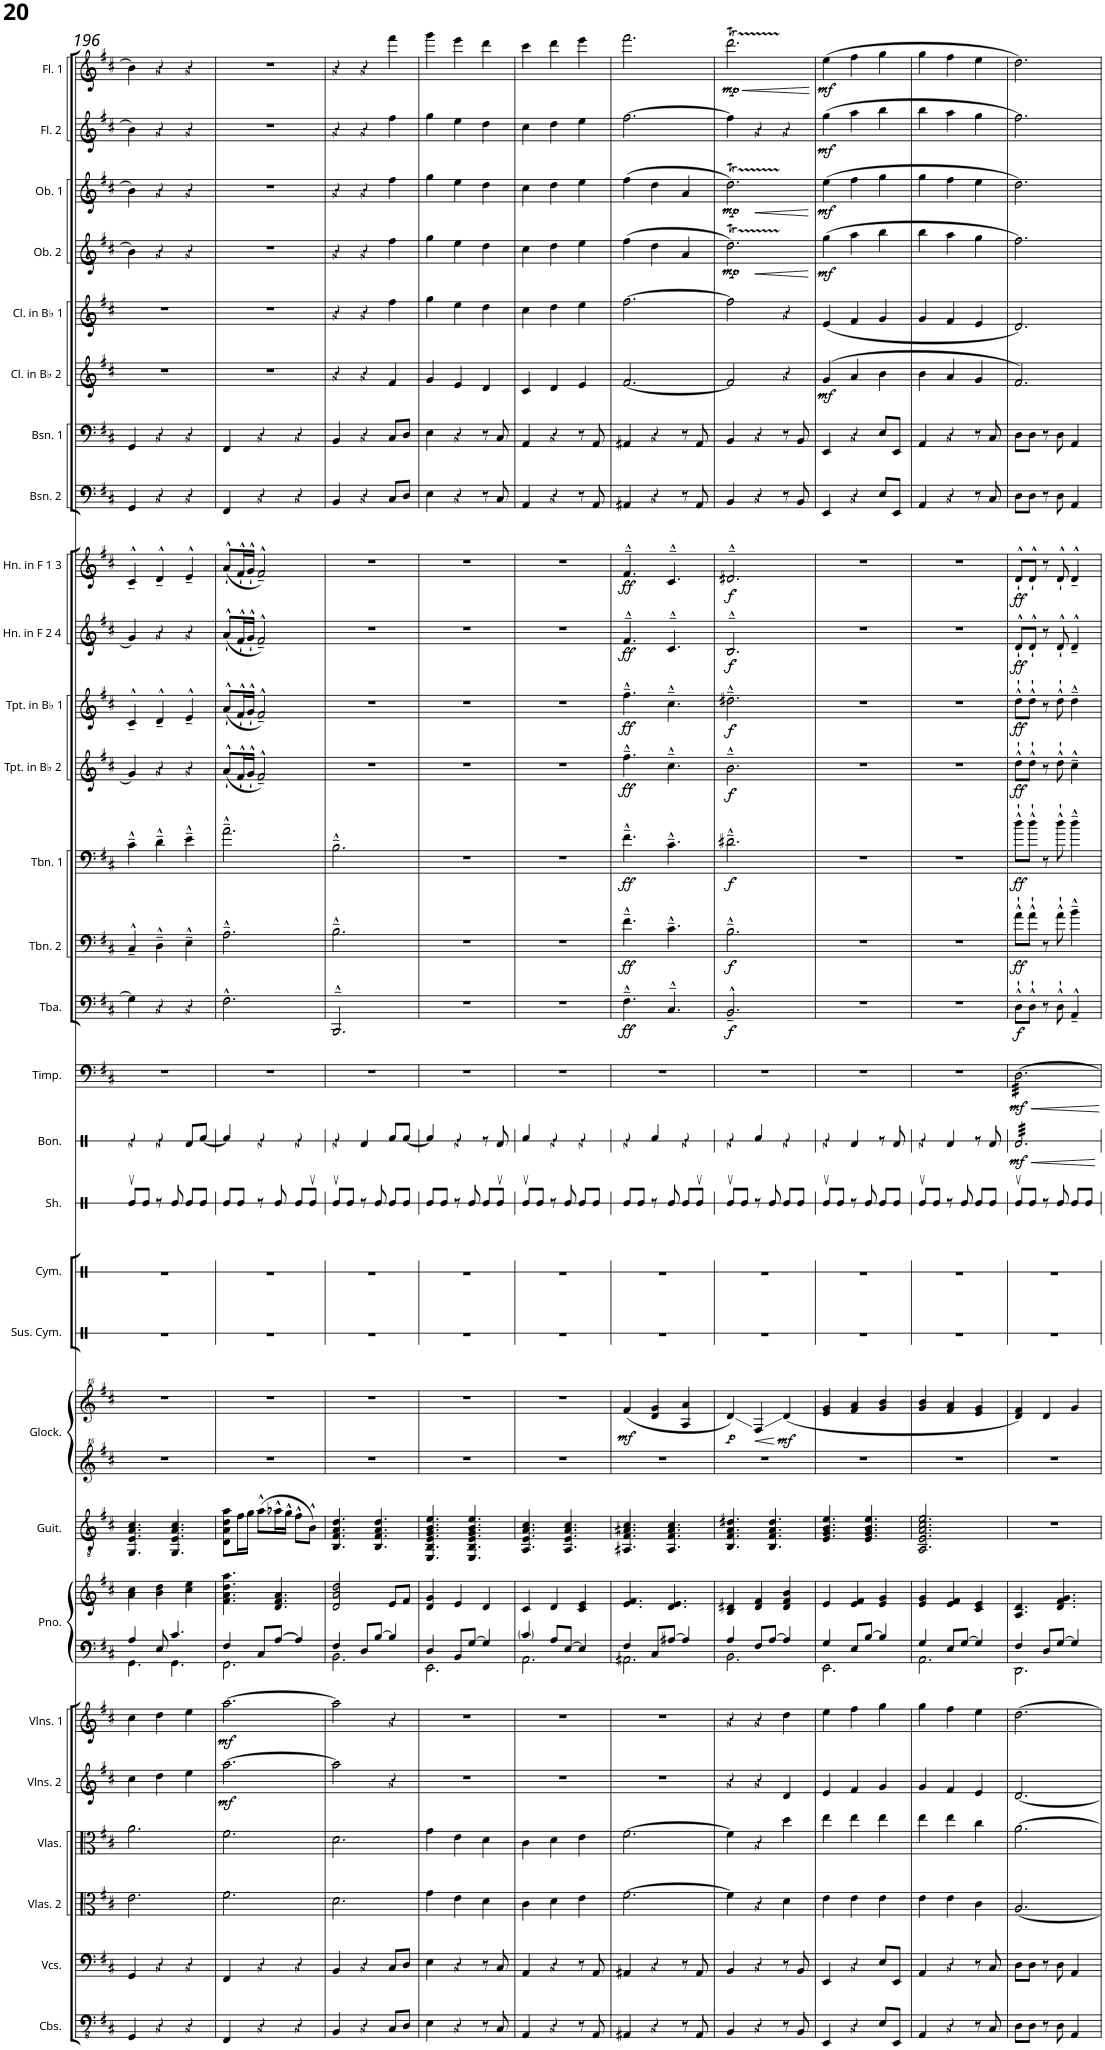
**kern	**kern	**kern	**kern	**kern	**dynam	**kern	**dynam	**kern	**kern	**kern	**kern	**kern	**dynam	**kern	**kern	**kern	**kern	**dynam	**kern	**dynam	**kern	**dynam	**kern	**dynam	**kern	**dynam	**kern	**dynam	**kern	**dynam	**kern	**dynam	**kern	**dynam	**kern	**kern	**kern	**dynam	**kern	**kern	**dynam	**kern	**dynam	**kern	**dynam	**kern	**dynam
*part29	*part28	*part27	*part26	*part25	*part25	*part24	*part24	*part23	*part23	*part22	*part21	*part21	*part21	*part20	*part19	*part18	*part17	*part17	*part16	*part16	*part15	*part15	*part14	*part14	*part13	*part13	*part12	*part12	*part11	*part11	*part10	*part10	*part9	*part9	*part8	*part7	*part6	*part6	*part5	*part4	*part4	*part3	*part3	*part2	*part2	*part1	*part1
*staff31	*staff30	*staff29	*staff28	*staff27	*staff27	*staff26	*staff26	*staff25	*staff24	*staff23	*staff22	*staff21	*staff21/22	*staff20	*staff19	*staff18	*staff17	*staff17	*staff16	*staff16	*staff15	*staff15	*staff14	*staff14	*staff13	*staff13	*staff12	*staff12	*staff11	*staff11	*staff10	*staff10	*staff9	*staff9	*staff8	*staff7	*staff6	*staff6	*staff5	*staff4	*staff4	*staff3	*staff3	*staff2	*staff2	*staff1	*staff1
*I"Contrabasses	*I"Violoncellos	*I"Violas 2	*I"Violas	*I"Violins 2	*	*I"Violins 1	*	*I"Piano	*	*I"Classical Guitar	*I"Glockenspiel	*	*	*I"Suspended Cymbal	*I"Cymbals	*I"Shaker	*I"Bongos	*	*I"Timpani	*	*I"Tuba	*	*I"Trombone 2	*	*I"Trombone 1	*	*I"Trumpet in Bb 2	*	*I"Trumpet in Bb 1	*	*I"Horn in F 2 &amp; 4	*	*I"Horn in F 1 &amp; 3	*	*I"Bassoon 2	*I"Bassoon 1	*I"Clarinet in Bb 2	*	*I"Clarinet in Bb 1	*I"Oboe 2	*	*I"Oboe 1	*	*I"Flute 2	*	*I"Flute 1	*
*I'Cbs.	*I'Vcs.	*I'Vlas. 2	*I'Vlas.	*I'Vlns. 2	*	*I'Vlns. 1	*	*I'Pno.	*	*I'Guit.	*I'Glock.	*	*	*I'Sus. Cym.	*I'Cym.	*I'Sh.	*I'Bon.	*	*I'Timp.	*	*I'Tba.	*	*I'Tbn. 2	*	*I'Tbn. 1	*	*I'Tpt. in Bb 2	*	*I'Tpt. in Bb 1	*	*I'Hn. in F 2 4	*	*I'Hn. in F 1 3	*	*I'Bsn. 2	*I'Bsn. 1	*I'Cl. in Bb 2	*	*I'Cl. in Bb 1	*I'Ob. 2	*	*I'Ob. 1	*	*I'Fl. 2	*	*I'Fl. 1	*
!!LO:PB:g=z
*clefFv4	*clefF4	*clefC3	*clefC3	*clefG2	*	*clefG2	*	*clefF4	*clefG2	*clefGv2	*clefG^^2	*clefG^^2	*	*clefX	*clefX	*clefX	*clefX	*	*clefF4	*	*clefF4	*	*clefF4	*	*clefF4	*	*clefG2	*	*clefG2	*	*clefG2	*	*clefG2	*	*clefF4	*clefF4	*clefG2	*	*clefG2	*clefG2	*	*clefG2	*	*clefG2	*	*clefG2	*
*	*	*	*	*	*	*	*	*	*	*	*	*	*	*	*	*	*	*	*	*	*	*	*	*	*	*	*Trd1c2	*	*Trd1c2	*	*Trd4c7	*	*Trd4c7	*	*	*	*Trd1c2	*	*Trd1c2	*	*	*	*	*	*	*	*
*k[f#c#]	*k[f#c#]	*k[f#c#]	*k[f#c#]	*k[f#c#]	*	*k[f#c#]	*	*k[f#c#]	*k[f#c#]	*k[f#c#]	*k[f#c#]	*k[f#c#]	*	*k[]	*k[]	*k[]	*k[]	*	*k[f#c#]	*	*k[f#c#]	*	*k[f#c#]	*	*k[f#c#]	*	*k[f#c#]	*	*k[f#c#]	*	*k[f#c#]	*	*k[f#c#]	*	*k[f#c#]	*k[f#c#]	*k[f#c#]	*	*k[f#c#]	*k[f#c#]	*	*k[f#c#]	*	*k[f#c#]	*	*k[f#c#]	*
*M3/4	*M3/4	*M3/4	*M3/4	*M3/4	*	*M3/4	*	*M3/4	*M3/4	*M3/4	*M3/4	*M3/4	*	*M3/4	*M3/4	*M3/4	*M3/4	*	*M3/4	*	*M3/4	*	*M3/4	*	*M3/4	*	*M3/4	*	*M3/4	*	*M3/4	*	*M3/4	*	*M3/4	*M3/4	*M3/4	*	*M3/4	*M3/4	*	*M3/4	*	*M3/4	*	*M3/4	*
=196	=196	=196	=196	=196	=196	=196	=196	=196	=196	=196	=196	=196	=196	=196	=196	=196	=196	=196	=196	=196	=196	=196	=196	=196	=196	=196	=196	=196	=196	=196	=196	=196	=196	=196	=196	=196	=196	=196	=196	=196	=196	=196	=196	=196	=196	=196	=196
*	*	*	*	*	*	*	*	*^	*	*	*	*	*	*	*	*	*	*	*	*	*	*	*	*	*	*	*	*	*	*	*	*	*	*	*	*	*	*	*	*	*	*	*	*	*	*	*
4GGG/	4GG/	2.e\	2.a\	4cc#\	.	4cc#\	.	4A/	4.GG\	4a\ 4cc#\	4.GG/ 4.E/ 4.A/ 4.c#/	2.r	2.r	.	2.r	2.r	8Rev/L	4r	.	2.r	.	4G\]	.	4C#~^^/	.	4c#~^^\	.	4g/]	.	4c#~^^/	.	4g/]	.	4c#~^^/	.	4GG/	4GG/	2.r	.	2.r	4b\]	.	4b\]	.	4b\]	.	4b\]	.
.	.	.	.	.	.	.	.	.	.	.	.	.	.	.	.	.	8Re/J	.	.	.	.	.	.	.	.	.	.	.	.	.	.	.	.	.	.	.	.	.	.	.	.	.	.	.	.	.	.	.
4r	4r	.	.	4dd\	.	4dd\	.	8E/	.	4b\ 4dd\	.	.	.	.	.	.	8r	4r	.	.	.	4r	.	4D~^^\	.	4d~^^\	.	4r	.	4d~^^/	.	4r	.	4d~^^/	.	4r	4r	.	.	.	4r	.	4r	.	4r	.	4r	.
.	.	.	.	.	.	.	.	4.c#/	4.GG\	.	4.GG/ 4.E/ 4.A/ 4.c#/	.	.	.	.	.	8Re/	.	.	.	.	.	.	.	.	.	.	.	.	.	.	.	.	.	.	.	.	.	.	.	.	.	.	.	.	.	.	.
4r	4r	.	.	4ee\	.	4ee\	.	.	.	4cc#\ 4ee\	.	.	.	.	.	.	8Re/L	8Rd/L	.	.	.	4r	.	4E~^^\	.	4e~^^\	.	4r	.	4e~^^/	.	4r	.	4e~^^/	.	4r	4r	.	.	.	4r	.	4r	.	4r	.	4r	.
.	.	.	.	.	.	.	.	.	.	.	.	.	.	.	.	.	8Re/J	[8Rf/J	.	.	.	.	.	.	.	.	.	.	.	.	.	.	.	.	.	.	.	.	.	.	.	.	.	.	.	.	.	.
=197	=197	=197	=197	=197	=197	=197	=197	=197	=197	=197	=197	=197	=197	=197	=197	=197	=197	=197	=197	=197	=197	=197	=197	=197	=197	=197	=197	=197	=197	=197	=197	=197	=197	=197	=197	=197	=197	=197	=197	=197	=197	=197	=197	=197	=197	=197	=197	=197
!	!	!	!	!	!LO:DY:b	!	!LO:DY:b	!	!	!	!	!	!	!	!	!	!	!	!	!	!	!	!	!	!	!	!	!	!	!	!	!	!	!	!	!	!	!	!	!	!	!	!	!	!	!	!	!
4FFF#/	4FF#/	2.f#\	2.f#\	[2.aa\	mf	[2.aa\	mf	4F#/	2.FF#\	4.f#\ 4.a\ 4.dd\ 4.aa\	8D\ 8A\ 8d\ 8a\L	2.r	2.r	.	2.r	2.r	8Re/L	4Rf/]	.	2.r	.	2.F#^^\	.	2.A~^^\	.	2.a~^^\	.	(8a`^^/L	.	(8a`^^/L	.	(8a`^^/L	.	(8a`^^/L	.	4FF#/	4FF#/	2.r	.	2.r	2.r	.	2.r	.	2.r	.	2.r	.
.	.	.	.	.	.	.	.	.	.	.	16f#\L	.	.	.	.	.	8Re/J	.	.	.	.	.	.	.	.	.	.	16f#`^^/L	.	16f#`^^/L	.	16f#`^^/L	.	16f#`^^/L	.	.	.	.	.	.	.	.	.	.	.	.	.	.
.	.	.	.	.	.	.	.	.	.	.	16g\JJ	.	.	.	.	.	.	.	.	.	.	.	.	.	.	.	.	16g`^^/JJ	.	16g`^^/JJ	.	16g`^^/JJ	.	16g`^^/JJ	.	.	.	.	.	.	.	.	.	.	.	.	.	.
4r	4r	.	.	.	.	.	.	8C#/L	.	.	(8a^^\L	.	.	.	.	.	8r	4r	.	.	.	.	.	.	.	.	.	2f#~^^/)	.	2f#~^^/)	.	2f#~^^/)	.	2f#~^^/)	.	4r	4r	.	.	.	.	.	.	.	.	.	.	.
.	.	.	.	.	.	.	.	[8A/J	.	4.d/ 4.f#/ 4.a/	16a-X^^\L	.	.	.	.	.	8Re/	.	.	.	.	.	.	.	.	.	.	.	.	.	.	.	.	.	.	.	.	.	.	.	.	.	.	.	.	.	.	.
.	.	.	.	.	.	.	.	.	.	.	16g^^\JJ	.	.	.	.	.	.	.	.	.	.	.	.	.	.	.	.	.	.	.	.	.	.	.	.	.	.	.	.	.	.	.	.	.	.	.	.	.
4r	4r	.	.	.	.	.	.	4A/]	.	.	8f#^^\L	.	.	.	.	.	8Re/L	4r	.	.	.	.	.	.	.	.	.	.	.	.	.	.	.	.	.	4r	4r	.	.	.	.	.	.	.	.	.	.	.
.	.	.	.	.	.	.	.	.	.	.	8B^^\J)	.	.	.	.	.	8Rev/J	.	.	.	.	.	.	.	.	.	.	.	.	.	.	.	.	.	.	.	.	.	.	.	.	.	.	.	.	.	.	.
=198	=198	=198	=198	=198	=198	=198	=198	=198	=198	=198	=198	=198	=198	=198	=198	=198	=198	=198	=198	=198	=198	=198	=198	=198	=198	=198	=198	=198	=198	=198	=198	=198	=198	=198	=198	=198	=198	=198	=198	=198	=198	=198	=198	=198	=198	=198	=198	=198
4BBB/	4BB/	2.d\	2.d\	2aa\]	.	2aa\]	.	4F#/	2.BB\	2d/ 2a/ 2dd/	4.BB/ 4.F#/ 4.A/ 4.d/	2.r	2.r	.	2.r	2.r	8Rev/L	4r	.	2.r	.	2.BBB^^~/	.	2.B^^~\	.	2.B^^~\	.	2.r	.	2.r	.	2.r	.	2.r	.	4BB/	4BB/	4r	.	4r	4r	.	4r	.	4r	.	4r	.
.	.	.	.	.	.	.	.	.	.	.	.	.	.	.	.	.	8Re/J	.	.	.	.	.	.	.	.	.	.	.	.	.	.	.	.	.	.	.	.	.	.	.	.	.	.	.	.	.	.	.
4r	4r	.	.	.	.	.	.	8D/L	.	.	.	.	.	.	.	.	8r	4Rd/	.	.	.	.	.	.	.	.	.	.	.	.	.	.	.	.	.	4r	4r	4r	.	4r	4r	.	4r	.	4r	.	4r	.
.	.	.	.	.	.	.	.	[8B/J	.	.	4.BB/ 4.F#/ 4.A/ 4.d/	.	.	.	.	.	8Re/	.	.	.	.	.	.	.	.	.	.	.	.	.	.	.	.	.	.	.	.	.	.	.	.	.	.	.	.	.	.	.
8CC#/L	8C#/L	.	.	4r	.	4r	.	4B/]	.	8e/L	.	.	.	.	.	.	8Re/L	8Rf/L	.	.	.	.	.	.	.	.	.	.	.	.	.	.	.	.	.	8C#/L	8C#/L	4f#/	.	4ff#\	4ff#\	.	4ff#\	.	4ff#\	.	4fff#\	.
8DD/J	8D/J	.	.	.	.	.	.	.	.	8f#/J	.	.	.	.	.	.	8Re/J	[8Rf/J	.	.	.	.	.	.	.	.	.	.	.	.	.	.	.	.	.	8D/J	8D/J	.	.	.	.	.	.	.	.	.	.	.
=199	=199	=199	=199	=199	=199	=199	=199	=199	=199	=199	=199	=199	=199	=199	=199	=199	=199	=199	=199	=199	=199	=199	=199	=199	=199	=199	=199	=199	=199	=199	=199	=199	=199	=199	=199	=199	=199	=199	=199	=199	=199	=199	=199	=199	=199	=199	=199	=199
4EE\	4E\	4g\	4g\	2.r	.	2.r	.	4D/	2.EE\	4d/ 4g/	4.EE/ 4.BB/ 4.E/ 4.G/ 4.B/ 4.e/	2.r	2.r	.	2.r	2.r	8Re/L	4Rf/]	.	2.r	.	2.r	.	2.r	.	2.r	.	2.r	.	2.r	.	2.r	.	2.r	.	4E\	4E\	4g/	.	4gg\	4gg\	.	4gg\	.	4gg\	.	4ggg\	.
.	.	.	.	.	.	.	.	.	.	.	.	.	.	.	.	.	8Re/J	.	.	.	.	.	.	.	.	.	.	.	.	.	.	.	.	.	.	.	.	.	.	.	.	.	.	.	.	.	.	.
4r	4r	4e\	4e\	.	.	.	.	8BB/L	.	4e/	.	.	.	.	.	.	8r	4r	.	.	.	.	.	.	.	.	.	.	.	.	.	.	.	.	.	4r	4r	4e/	.	4ee\	4ee\	.	4ee\	.	4ee\	.	4eee\	.
.	.	.	.	.	.	.	.	[8G/J	.	.	4.EE/ 4.BB/ 4.E/ 4.G/ 4.B/ 4.e/	.	.	.	.	.	8Re/	.	.	.	.	.	.	.	.	.	.	.	.	.	.	.	.	.	.	.	.	.	.	.	.	.	.	.	.	.	.	.
8r	8r	4d\	4d\	.	.	.	.	4G/]	.	4d/	.	.	.	.	.	.	8Re/L	8r	.	.	.	.	.	.	.	.	.	.	.	.	.	.	.	.	.	8r	8r	4d/	.	4dd\	4dd\	.	4dd\	.	4dd\	.	4ddd\	.
8CC#/	8C#/	.	.	.	.	.	.	.	.	.	.	.	.	.	.	.	8Rev/J	8Rd/	.	.	.	.	.	.	.	.	.	.	.	.	.	.	.	.	.	8C#/	8C#/	.	.	.	.	.	.	.	.	.	.	.
=200	=200	=200	=200	=200	=200	=200	=200	=200	=200	=200	=200	=200	=200	=200	=200	=200	=200	=200	=200	=200	=200	=200	=200	=200	=200	=200	=200	=200	=200	=200	=200	=200	=200	=200	=200	=200	=200	=200	=200	=200	=200	=200	=200	=200	=200	=200	=200	=200
4AAA/	4AA/	4c#\	4c#\	2.r	.	2.r	.	4c#/	2.AA\	4c#/	4.AA/ 4.E/ 4.A/ 4.c#/	2.r	2.r	.	2.r	2.r	8Rev/L	4Rf/	.	2.r	.	2.r	.	2.r	.	2.r	.	2.r	.	2.r	.	2.r	.	2.r	.	4AA/	4AA/	4c#/	.	4cc#\	4cc#\	.	4cc#\	.	4cc#\	.	4ccc#\	.
.	.	.	.	.	.	.	.	.	.	.	.	.	.	.	.	.	8Re/J	.	.	.	.	.	.	.	.	.	.	.	.	.	.	.	.	.	.	.	.	.	.	.	.	.	.	.	.	.	.	.
4r	4r	4d\	4d\	.	.	.	.	8A/L	.	4d/	.	.	.	.	.	.	8r	4r	.	.	.	.	.	.	.	.	.	.	.	.	.	.	.	.	.	4r	4r	4d/	.	4dd\	4dd\	.	4dd\	.	4dd\	.	4ddd\	.
.	.	.	.	.	.	.	.	[8E/J	.	.	4.AA/ 4.E/ 4.A/ 4.c#/	.	.	.	.	.	8Re/	.	.	.	.	.	.	.	.	.	.	.	.	.	.	.	.	.	.	.	.	.	.	.	.	.	.	.	.	.	.	.
8r	8r	4e\	4e\	.	.	.	.	4E/]	.	4c#/ 4e/	.	.	.	.	.	.	8Re/L	4r	.	.	.	.	.	.	.	.	.	.	.	.	.	.	.	.	.	8r	8r	4e/	.	4ee\	4ee\	.	4ee\	.	4ee\	.	4eee\	.
8AAA/	8AA/	.	.	.	.	.	.	.	.	.	.	.	.	.	.	.	8Re/J	.	.	.	.	.	.	.	.	.	.	.	.	.	.	.	.	.	.	8AA/	8AA/	.	.	.	.	.	.	.	.	.	.	.
=201	=201	=201	=201	=201	=201	=201	=201	=201	=201	=201	=201	=201	=201	=201	=201	=201	=201	=201	=201	=201	=201	=201	=201	=201	=201	=201	=201	=201	=201	=201	=201	=201	=201	=201	=201	=201	=201	=201	=201	=201	=201	=201	=201	=201	=201	=201	=201	=201
!	!	!	!	!	!	!	!	!	!	!	!	!	!	!LO:DY:b	!	!	!	!	!	!	!	!	!LO:DY:b	!	!LO:DY:b	!	!LO:DY:b	!	!LO:DY:b	!	!LO:DY:b	!	!LO:DY:b	!	!LO:DY:b	!	!	!	!	!	!	!	!	!	!	!	!	!
4AAA#X/	4AA#X/	[2.f#\	[2.f#\	2.r	.	2.r	.	4F#/	2.AA#X\	4.e/ 4.f#/	4.AA#X/ 4.F#/ 4.A#X/ 4.c#/	2.r	(4fff#/	mf	2.r	2.r	8Re/L	4r	.	2.r	.	4.F#^^~\	ff	4.f#^^~\	ff	4.f#^^~\	ff	4.ff#^^~\	ff	4.ff#^^~\	ff	4.f#^^~/	ff	4.f#^^~/	ff	4AA#X/	4AA#X/	[2.f#/	.	[2.ff#\	(4ff#\	.	(4ff#\	.	[2.ff#\	.	2.fff#\	.
.	.	.	.	.	.	.	.	.	.	.	.	.	.	.	.	.	8Re/J	.	.	.	.	.	.	.	.	.	.	.	.	.	.	.	.	.	.	.	.	.	.	.	.	.	.	.	.	.	.	.
4r	4r	.	.	.	.	.	.	8C#/L	.	.	.	.	4ddd/ 4ggg/	.	.	.	8r	4Rf/	.	.	.	.	.	.	.	.	.	.	.	.	.	.	.	.	.	4r	4r	.	.	.	4dd\	.	4dd\	.	.	.	.	.
.	.	.	.	.	.	.	.	[8A#X/J	.	4.d/ 4.e/	4.AA#/ 4.F#/ 4.A#/ 4.c#/	.	.	.	.	.	8Re/	.	.	.	.	4.C#^^~/	.	4.c#^^~\	.	4.c#^^~\	.	4.cc#^^~\	.	4.cc#^^~\	.	4.c#^^~/	.	4.c#^^~/	.	.	.	.	.	.	.	.	.	.	.	.	.	.
8r	8r	.	.	.	.	.	.	4A#/]	.	.	.	.	4aa/ 4aaa/	.	.	.	8Re/L	4r	.	.	.	.	.	.	.	.	.	.	.	.	.	.	.	.	.	8r	8r	.	.	.	4a/	.	4a/	.	.	.	.	.
8AAA#/	8AA#/	.	.	.	.	.	.	.	.	.	.	.	.	.	.	.	8Rev/J	.	.	.	.	.	.	.	.	.	.	.	.	.	.	.	.	.	.	8AA#/	8AA#/	.	.	.	.	.	.	.	.	.	.	.
=202	=202	=202	=202	=202	=202	=202	=202	=202	=202	=202	=202	=202	=202	=202	=202	=202	=202	=202	=202	=202	=202	=202	=202	=202	=202	=202	=202	=202	=202	=202	=202	=202	=202	=202	=202	=202	=202	=202	=202	=202	=202	=202	=202	=202	=202	=202	=202	=202
!	!	!	!	!	!	!	!	!	!	!	!	!	!	!LO:DY:b	!	!	!	!	!	!	!	!	!LO:DY:b	!	!LO:DY:b	!	!LO:DY:b	!	!LO:DY:b	!	!LO:DY:b	!	!LO:DY:b	!	!LO:DY:b	!	!	!	!	!	!	!LO:DY:b	!	!LO:DY:b	!	!	!	!LO:DY:b
4BBB/	4BB/	4f#\]	4f#\]	4r	.	4r	.	4A/	2.BB\	4B/ 4d#X/	4.BB/ 4.F#/ 4.A/ 4.d#X/	2.r	4ddd/)	p	2.r	2.r	8Rev/L	4r	.	2.r	.	2.BB~^^/	f	2.B^^~\	f	2.d#X^^~\	f	2.b^^~\	f	2.dd#X^^~\	f	2.B^^~/	f	2.d#X^^~/	f	4BB/	4BB/	2f#/]	.	2ff#\]	2.ddT\)	mp	2.ddT\)	mp	4ff#\]	.	2.dddT\	mp
.	.	.	.	.	.	.	.	.	.	.	.	.	.	.	.	.	8Re/J	.	.	.	.	.	.	.	.	.	.	.	.	.	.	.	.	.	.	.	.	.	.	.	.	.	.	.	.	.	.	.
4r	4r	4r	4r	4r	.	4r	.	8F#/L	.	4d#/ 4f#/	.	.	4ff#/	.	.	.	8r	4Rf/	.	.	.	.	.	.	.	.	.	.	.	.	.	.	.	.	.	4r	4r	.	.	.	.	.	.	.	4r	.	.	.
.	.	.	.	.	.	.	.	[8A/J	.	.	4.BB/ 4.F#/ 4.A/ 4.d#/	.	.	.	.	.	8Re/	.	.	.	.	.	.	.	.	.	.	.	.	.	.	.	.	.	.	.	.	.	.	.	.	.	.	.	.	.	.	.
!	!	!	!	!	!	!	!	!	!	!	!	!	!	!LO:DY:b	!	!	!	!	!	!	!	!	!	!	!	!	!	!	!	!	!	!	!	!	!	!	!	!	!	!	!	!	!	!	!	!	!	!
8r	8r	4d\	4dd\	4d/	.	4dd\	.	4A/]	.	4d#/ 4f#/ 4b/	.	.	(4ddd/	mf	.	.	8Re/L	4r	.	.	.	.	.	.	.	.	.	.	.	.	.	.	.	.	.	8r	8r	4r	.	4r	.	.	.	.	4r	.	.	.
8BBB/	8BB/	.	.	.	.	.	.	.	.	.	.	.	.	.	.	.	8Re/J	.	.	.	.	.	.	.	.	.	.	.	.	.	.	.	.	.	.	8BB/	8BB/	.	.	.	.	.	.	.	.	.	.	.
=203	=203	=203	=203	=203	=203	=203	=203	=203	=203	=203	=203	=203	=203	=203	=203	=203	=203	=203	=203	=203	=203	=203	=203	=203	=203	=203	=203	=203	=203	=203	=203	=203	=203	=203	=203	=203	=203	=203	=203	=203	=203	=203	=203	=203	=203	=203	=203	=203
!	!	!	!	!	!	!	!	!	!	!	!	!	!	!	!	!	!	!	!	!	!	!	!	!	!	!	!	!	!	!	!	!	!	!	!	!	!	!	!LO:DY:b	!	!	!LO:DY:b	!	!LO:DY:b	!	!LO:DY:b	!	!LO:DY:b
4EEE/	4EE/	4e\	4ee\	4e/	.	4ee\	.	4G/	2.EE\	4e/	4.E/ 4.G/ 4.B/ 4.e/	2.r	4eee/ 4ggg/	.	2.r	2.r	8Rev/L	4r	.	2.r	.	2.r	.	2.r	.	2.r	.	2.r	.	2.r	.	2.r	.	2.r	.	4EE/	4EE/	(4g/	mf	(4e/	(4gg\	mf	(4ee\	mf	(4gg\	mf	(4ee\	mf
.	.	.	.	.	.	.	.	.	.	.	.	.	.	.	.	.	8Re/J	.	.	.	.	.	.	.	.	.	.	.	.	.	.	.	.	.	.	.	.	.	.	.	.	.	.	.	.	.	.	.
4r	4r	4e\	4ee\	4f#/	.	4ff#\	.	8E/L	.	4e/ 4f#/	.	.	4fff#/ 4aaa/	.	.	.	8r	4Rd/	.	.	.	.	.	.	.	.	.	.	.	.	.	.	.	.	.	4r	4r	4a/	.	4f#/	4aa\	.	4ff#\	.	4aa\	.	4ff#\	.
.	.	.	.	.	.	.	.	[8B/J	.	.	4.E/ 4.G/ 4.B/ 4.e/	.	.	.	.	.	8Re/	.	.	.	.	.	.	.	.	.	.	.	.	.	.	.	.	.	.	.	.	.	.	.	.	.	.	.	.	.	.	.
8EE/L	8E/L	4e\	4ee\	4g/	.	4gg\	.	4B/]	.	4e/ 4g/	.	.	4ggg/ 4bbb/	.	.	.	8Re/L	8r	.	.	.	.	.	.	.	.	.	.	.	.	.	.	.	.	.	8E/L	8E/L	4b\	.	4g/	4bb\	.	4gg\	.	4bb\	.	4gg\	.
8EEE/J	8EE/J	.	.	.	.	.	.	.	.	.	.	.	.	.	.	.	8Re/J	8Rd/	.	.	.	.	.	.	.	.	.	.	.	.	.	.	.	.	.	8EE/J	8EE/J	.	.	.	.	.	.	.	.	.	.	.
=204	=204	=204	=204	=204	=204	=204	=204	=204	=204	=204	=204	=204	=204	=204	=204	=204	=204	=204	=204	=204	=204	=204	=204	=204	=204	=204	=204	=204	=204	=204	=204	=204	=204	=204	=204	=204	=204	=204	=204	=204	=204	=204	=204	=204	=204	=204	=204	=204
4AAA/	4AA/	4e\	4ee\	4g/	.	4gg\	.	4G/	2.AA\	4e/ 4g/	2.AA/ 2.E/ 2.A/ 2.c#/ 2.e/	2.r	4ggg/ 4bbb/	.	2.r	2.r	8Rev/L	4r	.	2.r	.	2.r	.	2.r	.	2.r	.	2.r	.	2.r	.	2.r	.	2.r	.	4AA/	4AA/	4b\	.	4g/	4bb\	.	4gg\	.	4bb\	.	4gg\	.
.	.	.	.	.	.	.	.	.	.	.	.	.	.	.	.	.	8Re/J	.	.	.	.	.	.	.	.	.	.	.	.	.	.	.	.	.	.	.	.	.	.	.	.	.	.	.	.	.	.	.
4r	4r	4e\	4ee\	4f#/	.	4ff#\	.	8E/L	.	4e/ 4f#/	.	.	4fff#/ 4aaa/	.	.	.	8r	4Rd/	.	.	.	.	.	.	.	.	.	.	.	.	.	.	.	.	.	4r	4r	4a/	.	4f#/	4aa\	.	4ff#\	.	4aa\	.	4ff#\	.
.	.	.	.	.	.	.	.	[8G/J	.	.	.	.	.	.	.	.	8Re/	.	.	.	.	.	.	.	.	.	.	.	.	.	.	.	.	.	.	.	.	.	.	.	.	.	.	.	.	.	.	.
8r	8r	4c#\	4cc#\	4e/	.	4ee\	.	4G/]	.	4c#/ 4e/	.	.	4eee/ 4ggg/	.	.	.	8Re/L	8r	.	.	.	.	.	.	.	.	.	.	.	.	.	.	.	.	.	8r	8r	4g/	.	4e/	4gg\	.	4ee\	.	4gg\	.	4ee\	.
8CC#/	8C#/	.	.	.	.	.	.	.	.	.	.	.	.	.	.	.	8Re/J	8Rd/	.	.	.	.	.	.	.	.	.	.	.	.	.	.	.	.	.	8C#/	8C#/	.	.	.	.	.	.	.	.	.	.	.
=205	=205	=205	=205	=205	=205	=205	=205	=205	=205	=205	=205	=205	=205	=205	=205	=205	=205	=205	=205	=205	=205	=205	=205	=205	=205	=205	=205	=205	=205	=205	=205	=205	=205	=205	=205	=205	=205	=205	=205	=205	=205	=205	=205	=205	=205	=205	=205	=205
!	!	!	!	!	!	!	!	!	!	!	!	!	!	!	!	!	!	!	!LO:DY:b	!	!LO:DY:b	!	!LO:DY:b	!	!LO:DY:b	!	!LO:DY:b	!	!LO:DY:b	!	!LO:DY:b	!	!LO:DY:b	!	!LO:DY:b	!	!	!	!	!	!	!	!	!	!	!	!	!
*	*	*	*	*	*	*	*	*	*	*	*	*	*	*	*	*	*	*tremolo	*	*	*	*	*	*	*	*	*	*	*	*	*	*	*	*	*	*	*	*	*	*	*	*	*	*	*	*	*	*
*	*	*	*	*	*	*	*	*	*	*	*	*	*	*	*	*	*	*	*	*tremolo	*	*	*	*	*	*	*	*	*	*	*	*	*	*	*	*	*	*	*	*	*	*	*	*	*	*	*	*
8DD\L	8D\L	[2.A/	[2.a\	[2.d/	.	[2.dd\	.	4F#/	2.DD\	4.A/ 4.d/	2.r	2.r	4ddd/ 4fff#/)	.	2.r	2.r	8Rev/L	32Rd/LLL	mf	[32D\LLL	mf	8D^^`\L	f	8a^^`\L	ff	8dd^^`\L	ff	8dd^^`\L	ff	8dd^^`\L	ff	8d^^`/L	ff	8d^^`/L	ff	8D\L	8D\L	2.f#/)	.	2.d/)	2.ff#\)	.	2.dd\)	.	2.ff#\)	.	2.dd\)	.
.	.	.	.	.	.	.	.	.	.	.	.	.	.	.	.	.	.	32Rd/	.	32D\	.	.	.	.	.	.	.	.	.	.	.	.	.	.	.	.	.	.	.	.	.	.	.	.	.	.	.	.
.	.	.	.	.	.	.	.	.	.	.	.	.	.	.	.	.	.	32Rd/	.	32D\	.	.	.	.	.	.	.	.	.	.	.	.	.	.	.	.	.	.	.	.	.	.	.	.	.	.	.	.
.	.	.	.	.	.	.	.	.	.	.	.	.	.	.	.	.	.	32Rd/	.	32D\	.	.	.	.	.	.	.	.	.	.	.	.	.	.	.	.	.	.	.	.	.	.	.	.	.	.	.	.
8DD\J	8D\J	.	.	.	.	.	.	.	.	.	.	.	.	.	.	.	8Re/J	32Rd/	.	32D\	.	8D^^`\J	.	8a^^`\J	.	8dd^^`\J	.	8dd^^`\J	.	8dd^^`\J	.	8d^^`/J	.	8d^^`/J	.	8D\J	8D\J	.	.	.	.	.	.	.	.	.	.	.
.	.	.	.	.	.	.	.	.	.	.	.	.	.	.	.	.	.	32Rd/	.	32D\	.	.	.	.	.	.	.	.	.	.	.	.	.	.	.	.	.	.	.	.	.	.	.	.	.	.	.	.
.	.	.	.	.	.	.	.	.	.	.	.	.	.	.	.	.	.	32Rd/	.	32D\	.	.	.	.	.	.	.	.	.	.	.	.	.	.	.	.	.	.	.	.	.	.	.	.	.	.	.	.
.	.	.	.	.	.	.	.	.	.	.	.	.	.	.	.	.	.	32Rd/	.	32D\	.	.	.	.	.	.	.	.	.	.	.	.	.	.	.	.	.	.	.	.	.	.	.	.	.	.	.	.
8r	8r	.	.	.	.	.	.	8D/L	.	.	.	.	4ddd/	.	.	.	8r	32Rd/	.	32D\	.	8r	.	8r	.	8r	.	8r	.	8r	.	8r	.	8r	.	8r	8r	.	.	.	.	.	.	.	.	.	.	.
.	.	.	.	.	.	.	.	.	.	.	.	.	.	.	.	.	.	32Rd/	.	32D\	.	.	.	.	.	.	.	.	.	.	.	.	.	.	.	.	.	.	.	.	.	.	.	.	.	.	.	.
.	.	.	.	.	.	.	.	.	.	.	.	.	.	.	.	.	.	32Rd/	.	32D\	.	.	.	.	.	.	.	.	.	.	.	.	.	.	.	.	.	.	.	.	.	.	.	.	.	.	.	.
.	.	.	.	.	.	.	.	.	.	.	.	.	.	.	.	.	.	32Rd/	.	32D\	.	.	.	.	.	.	.	.	.	.	.	.	.	.	.	.	.	.	.	.	.	.	.	.	.	.	.	.
8DD\	8D\	.	.	.	.	.	.	[8G/J	.	4.d/ 4.f#/ 4.g/	.	.	.	.	.	.	8Re/	32Rd/	.	32D\	.	8D^^`\	.	8a^^`\	.	8dd^^`\	.	8dd^^`\	.	8dd^^`\	.	8d^^`/	.	8d^^`/	.	8D\	8D\	.	.	.	.	.	.	.	.	.	.	.
.	.	.	.	.	.	.	.	.	.	.	.	.	.	.	.	.	.	32Rd/	.	32D\	.	.	.	.	.	.	.	.	.	.	.	.	.	.	.	.	.	.	.	.	.	.	.	.	.	.	.	.
.	.	.	.	.	.	.	.	.	.	.	.	.	.	.	.	.	.	32Rd/	.	32D\	.	.	.	.	.	.	.	.	.	.	.	.	.	.	.	.	.	.	.	.	.	.	.	.	.	.	.	.
.	.	.	.	.	.	.	.	.	.	.	.	.	.	.	.	.	.	32Rd/	.	32D\	.	.	.	.	.	.	.	.	.	.	.	.	.	.	.	.	.	.	.	.	.	.	.	.	.	.	.	.
4AAA/	4AA/	.	.	.	.	.	.	4G/]	.	.	.	.	4ggg/	.	.	.	8Re/L	32Rd/	.	32D\	.	4AA~^^/	.	4b~^^\	.	4dd~^^\	.	4cc#~^^\	.	4dd~^^\	.	4d~^^/	.	4d~^^/	.	4AA/	4AA/	.	.	.	.	.	.	.	.	.	.	.
.	.	.	.	.	.	.	.	.	.	.	.	.	.	.	.	.	.	32Rd/	.	32D\	.	.	.	.	.	.	.	.	.	.	.	.	.	.	.	.	.	.	.	.	.	.	.	.	.	.	.	.
.	.	.	.	.	.	.	.	.	.	.	.	.	.	.	.	.	.	32Rd/	.	32D\	.	.	.	.	.	.	.	.	.	.	.	.	.	.	.	.	.	.	.	.	.	.	.	.	.	.	.	.
.	.	.	.	.	.	.	.	.	.	.	.	.	.	.	.	.	.	32Rd/	.	32D\	.	.	.	.	.	.	.	.	.	.	.	.	.	.	.	.	.	.	.	.	.	.	.	.	.	.	.	.
.	.	.	.	.	.	.	.	.	.	.	.	.	.	.	.	.	8Re/J	32Rd/	.	32D\	.	.	.	.	.	.	.	.	.	.	.	.	.	.	.	.	.	.	.	.	.	.	.	.	.	.	.	.
.	.	.	.	.	.	.	.	.	.	.	.	.	.	.	.	.	.	32Rd/	.	32D\	.	.	.	.	.	.	.	.	.	.	.	.	.	.	.	.	.	.	.	.	.	.	.	.	.	.	.	.
.	.	.	.	.	.	.	.	.	.	.	.	.	.	.	.	.	.	32Rd/	.	32D\	.	.	.	.	.	.	.	.	.	.	.	.	.	.	.	.	.	.	.	.	.	.	.	.	.	.	.	.
.	.	.	.	.	.	.	.	.	.	.	.	.	.	.	.	.	.	32Rd/JJJ	.	32D\JJJ	.	.	.	.	.	.	.	.	.	.	.	.	.	.	.	.	.	.	.	.	.	.	.	.	.	.	.	.
*	*	*	*	*	*	*	*	*	*	*	*	*	*	*	*	*	*	*	*	*Xtremolo	*	*	*	*	*	*	*	*	*	*	*	*	*	*	*	*	*	*	*	*	*	*	*	*	*	*	*	*
*	*	*	*	*	*	*	*	*	*	*	*	*	*	*	*	*	*	*Xtremolo	*	*	*	*	*	*	*	*	*	*	*	*	*	*	*	*	*	*	*	*	*	*	*	*	*	*	*	*	*	*
*	*	*	*	*	*	*	*	*v	*v	*	*	*	*	*	*	*	*	*	*	*	*	*	*	*	*	*	*	*	*	*	*	*	*	*	*	*	*	*	*	*	*	*	*	*	*	*	*	*
=	=	=	=	=	=	=	=	=	=	=	=	=	=	=	=	=	=	=	=	=	=	=	=	=	=	=	=	=	=	=	=	=	=	=	=	=	=	=	=	=	=	=	=	=	=	=	=
*-	*-	*-	*-	*-	*-	*-	*-	*-	*-	*-	*-	*-	*-	*-	*-	*-	*-	*-	*-	*-	*-	*-	*-	*-	*-	*-	*-	*-	*-	*-	*-	*-	*-	*-	*-	*-	*-	*-	*-	*-	*-	*-	*-	*-	*-	*-	*-
